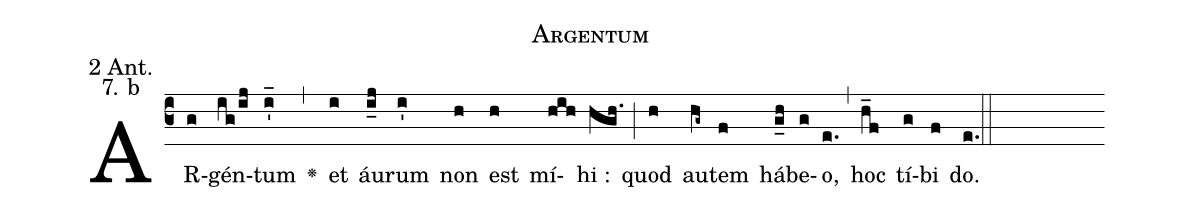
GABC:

name: Argentum;
office-part: 2 Antiphon;
mode: 7b;
annotation: 2 Ant.;
annotation: 7. b;
def-m1:}{\greseteolcustos{manual}{;
def-m2:\ifx\breakbeforeEuouae\undefined\else;
def-m3:\fi}\ifx\noeuouae\undefined\def\noeuouae{F}\fi\if\noeuouae F{;
def-m4:}\fi;
%%
(c3)AR(g)gén(ig/ij)tum(i'_) <v>\greheightstar</v>(,)
et(i) áu(i_j)rum(i') non(h) est(h) mí(hih)hi :(hgh.) (;)
quod(h) au(hg~)tem(f) há(g_h)be(g)o,(e.) (,) hoc(h_f) tí(g)bi(f[em1]) do.(e.) (::[em2]z[em3])

E(i) u(i) o(j) u(i) a(h) e.(g.) (::[em4])
